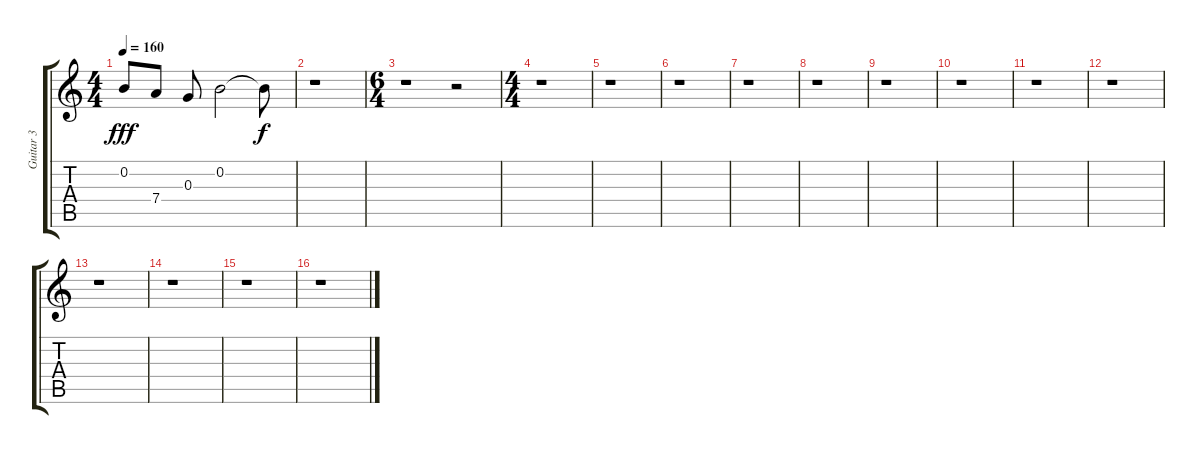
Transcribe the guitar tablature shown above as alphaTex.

\track ("Guitar 3" "Guitar 3") {instrument electricguitarclean}
\staff {score tabs}
\tuning (E4 B3 G3 D3 A2 E2) {hide}
\ts (4 4)
\tempo 160
\clef g2
\ks c
0.2.8{dy fff} 7.4.8 0.3.8 0.2.2 0.2{t}.8{dy f} |
r.1 |
\ts (6 4)
r.1 r.2 |
\ts (4 4)
r.1 |
r.1 |
r.1 |
r.1 |
r.1 |
r.1 |
r.1 |
r.1 |
r.1 |
r.1 |
r.1 |
r.1 |
r.1
